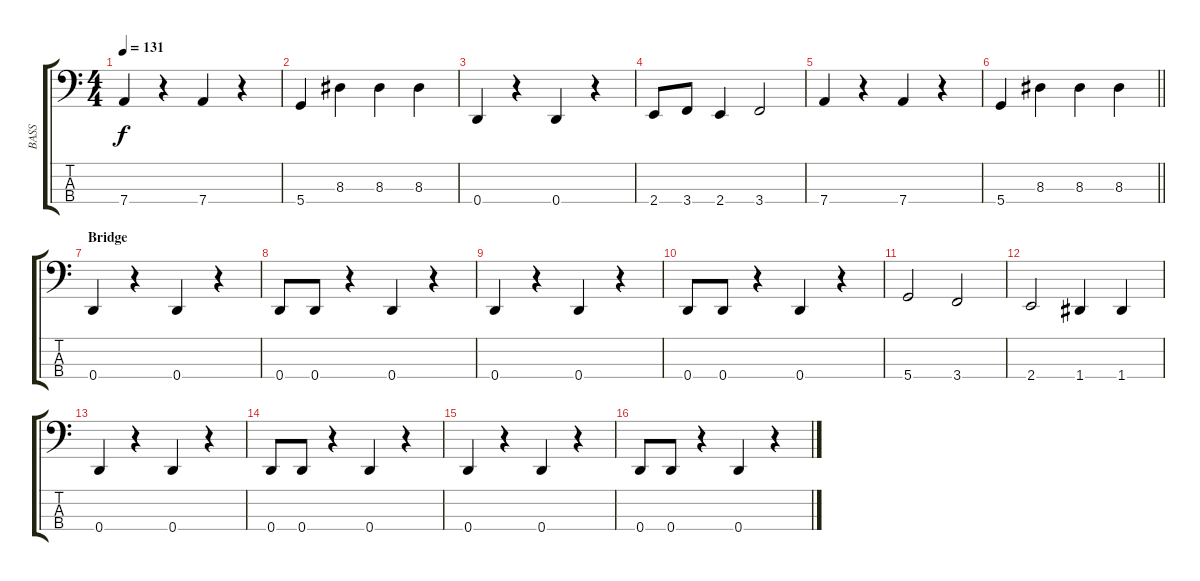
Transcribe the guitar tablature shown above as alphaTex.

\track ("BASS" "BASS") {instrument electricbassfinger}
\staff {score tabs}
\tuning (F2 C2 G1 D1) {hide}
\ts (4 4)
\tempo 131
\clef f4
\ks c
7.4.4{dy f} r.4 7.4.4 r.4 |
5.4.4 8.3.4 8.3.4 8.3.4 |
0.4.4 r.4 0.4.4 r.4 |
2.4.8 3.4.8 2.4.4 3.4.2 |
7.4.4 r.4 7.4.4 r.4 |
\barLineRight lightlight
5.4.4 8.3.4 8.3.4 8.3.4 |
\section ("" "Bridge")
0.4.4 r.4 0.4.4 r.4 |
0.4.8 0.4.8 r.4 0.4.4 r.4 |
0.4.4 r.4 0.4.4 r.4 |
0.4.8 0.4.8 r.4 0.4.4 r.4 |
5.4.2 3.4.2 |
2.4.2 1.4.4 1.4.4 |
0.4.4 r.4 0.4.4 r.4 |
0.4.8 0.4.8 r.4 0.4.4 r.4 |
0.4.4 r.4 0.4.4 r.4 |
0.4.8 0.4.8 r.4 0.4.4 r.4
